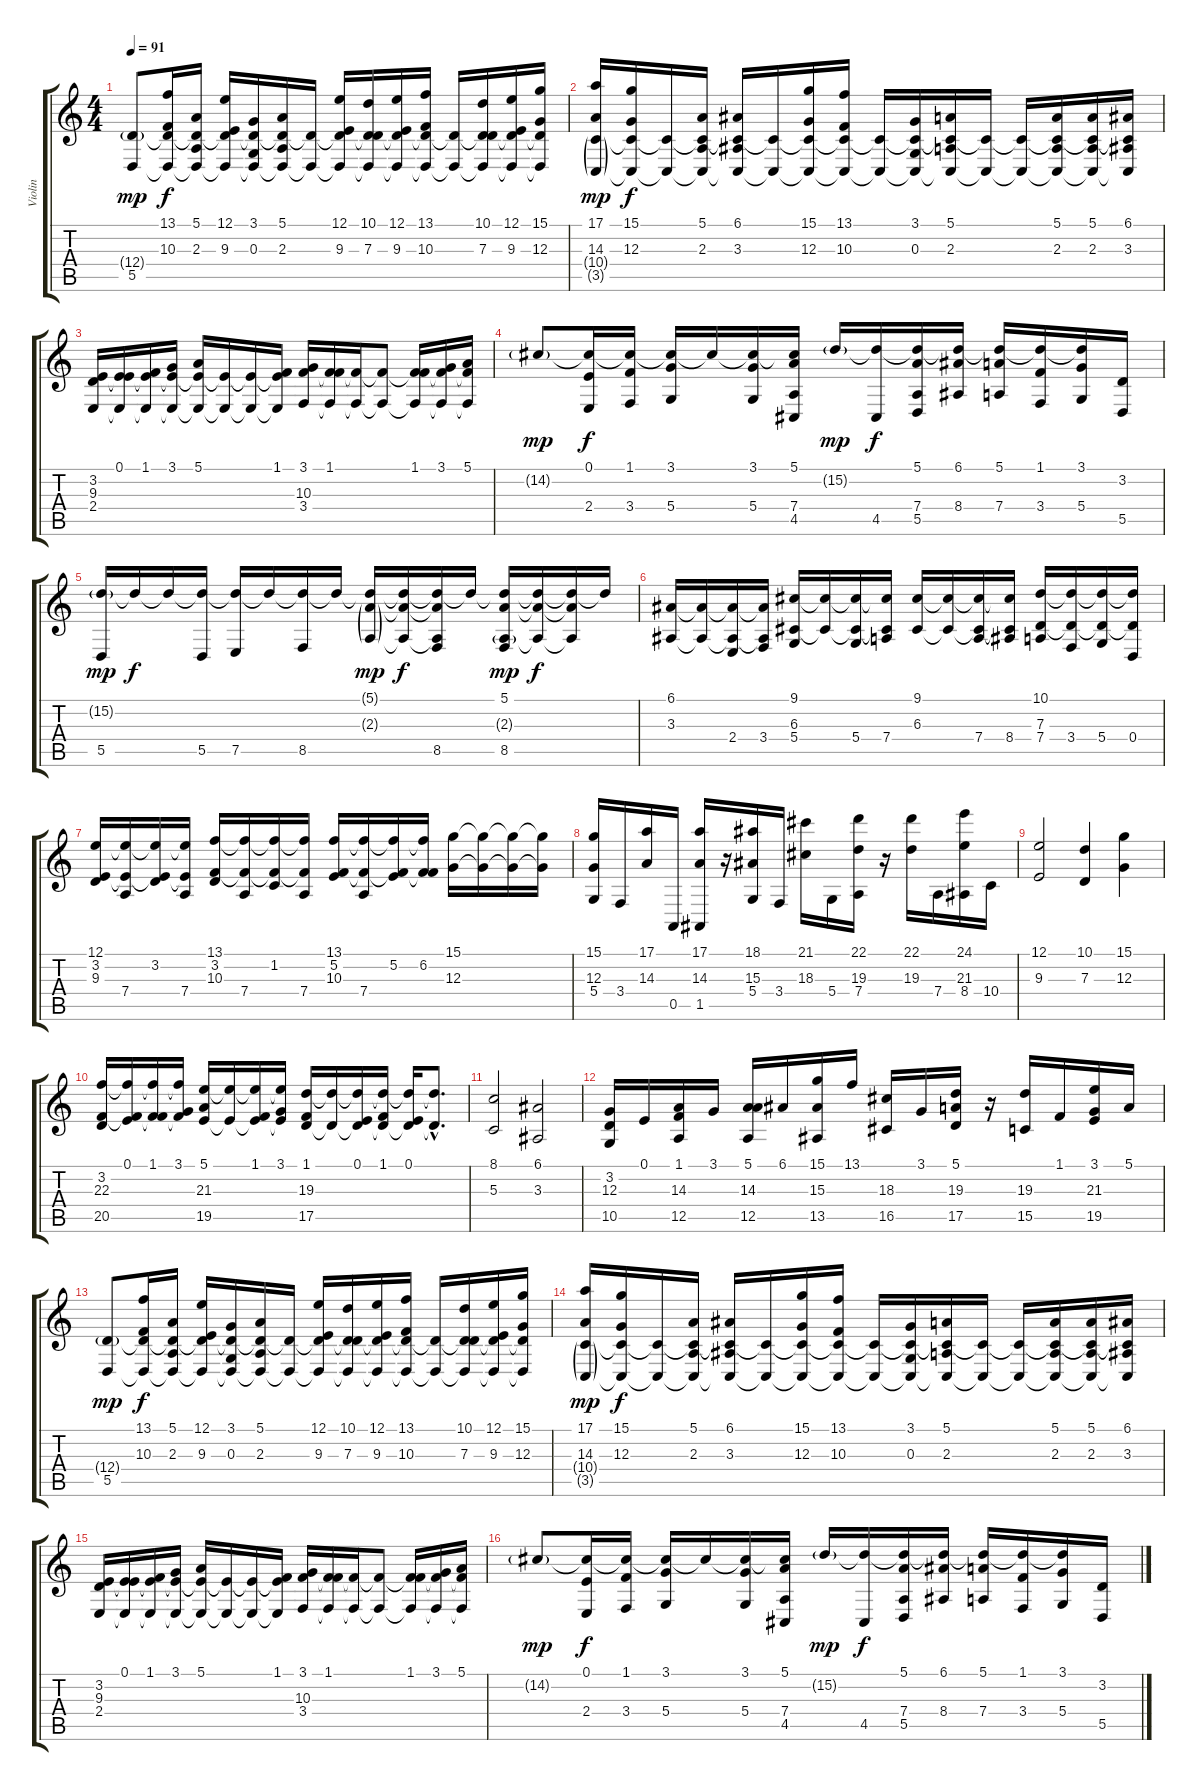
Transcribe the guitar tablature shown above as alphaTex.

\track ("Violin" "Violin") {instrument violin}
\staff {score tabs}
\tuning (E4 B3 G3 D3 A2 E2) {hide}
\ts (4 4)
\tempo 91
\clef g2
\ks c
(12.4{g} 5.5).8{dy mp} (13.1 10.3 12.4{t} 5.5{t}).16{dy f} (5.1 2.3 12.4{t} 5.5{t}).16 (12.1 9.3 12.4{t} 5.5{t}).16 (3.1 0.3 12.4{t} 5.5{t}).16 (5.1 2.3 12.4{t} 5.5{t}).16 (12.4{t} 5.5{t}).16 (12.1 9.3 12.4{t} 5.5{t}).16 (10.1 7.3 12.4{t} 5.5{t}).16 (12.1 9.3 12.4{t} 5.5{t}).16 (13.1 10.3 12.4{t} 5.5{t}).16 (12.4{t} 5.5{t}).16 (10.1 7.3 12.4{t} 5.5{t}).16 (12.1 9.3 12.4{t} 5.5{t}).16 (15.1 12.3 12.4{t} 5.5{t}).16 |
(17.1 14.3 10.4{g} 3.5{g}).16{dy mp} (15.1 12.3 10.4{t} 3.5{t}).16{dy f} (10.4{t} 3.5{t}).16 (5.1 2.3 10.4{t} 3.5{t}).16 (6.1 3.3 10.4{t} 3.5{t}).16 (10.4{t} 3.5{t}).16 (15.1 12.3 10.4{t} 3.5{t}).16 (13.1 10.3 10.4{t} 3.5{t}).16 (10.4{t} 3.5{t}).16 (3.1 0.3 10.4{t} 3.5{t}).16 (5.1 2.3 10.4{t} 3.5{t}).16 (10.4{t} 3.5{t}).16 (10.4{t} 3.5{t}).16 (5.1 2.3 10.4{t} 3.5{t}).16 (5.1 2.3 10.4{t} 3.5{t}).16 (6.1 3.3 10.4{t} 3.5{t}).16 |
(3.2 9.3 2.4).16 (0.1 9.3{t} 2.4{t}).16 (1.1 9.3{t} 2.4{t}).16 (3.1 9.3{t} 2.4{t}).16 (5.1 9.3{t} 2.4{t}).16 (9.3{t} 2.4{t}).16 (9.3{t} 2.4{t}).16 (1.1 9.3{t} 2.4{t}).16 (3.1 10.3 3.4).16 (1.1 10.3{t} 3.4{t}).16 (10.3{t} 3.4{t}).16 (10.3{t} 3.4{t}).8 (1.1 10.3{t} 3.4{t}).16 (3.1 10.3{t} 3.4{t}).16 (5.1 10.3{t} 3.4{t}).16 |
14.2{g}.8{dy mp} (0.1 14.2{t} 2.4).16{dy f} (1.1 14.2{t} 3.4).16 (3.1 14.2{t} 5.4).16 14.2{t}.16 (3.1 14.2{t} 5.4).16 (5.1 14.2{t} 7.4 4.5).16 15.2{g}.16{dy mp} (15.2{t} 4.5).16{dy f} (5.1 15.2{t} 7.4 5.5).16 (6.1 15.2{t} 8.4).16 (5.1 15.2{t} 7.4).16 (1.1 15.2{t} 3.4).16 (3.1 15.2{t} 5.4).16 (3.2 5.5).16 |
(15.2{g} 5.5).16{dy mp} 15.2{t}.16{dy f} 15.2{t}.16 (15.2{t} 5.5).16 (15.2{t} 7.5).16 15.2{t}.16 (15.2{t} 8.5).16 15.2{t}.16 (5.1{g} 15.2{t} 2.3{g}).16{dy mp} (5.1{t} 15.2{t} 2.3{t}).16{dy f} (5.1{t} 15.2{t} 2.3{t} 8.5).16 15.2{t}.16 (5.1 15.2{t} 2.3{g} 8.5).16{dy mp} (5.1{t} 15.2{t} 2.3{t}).16{dy f} (5.1{t} 15.2{t} 2.3{t}).16 15.2{t}.16 |
(6.1 3.3).16 (6.1{t} 3.3{t}).16 (6.1{t} 3.3{t} 2.4).16 (6.1{t} 3.3{t} 3.4).16 (9.1 6.3 5.4).16 (9.1{t} 6.3{t}).16 (9.1{t} 6.3{t} 5.4).16 (9.1{t} 6.3{t} 7.4).16 (9.1 6.3).16 (9.1{t} 6.3{t}).16 (9.1{t} 6.3{t} 7.4).16 (9.1{t} 6.3{t} 8.4).16 (10.1 7.3 7.4).16 (10.1{t} 7.3{t} 3.4).16 (10.1{t} 7.3{t} 5.4).16 (10.1{t} 7.3{t} 0.4).16 |
(12.1 3.2 9.3).16 (12.1{t} 9.3{t} 7.4).16 (12.1{t} 3.2 9.3{t}).16 (12.1{t} 9.3{t} 7.4).16 (13.1 3.2 10.3).16 (13.1{t} 10.3{t} 7.4).16 (13.1{t} 1.2 10.3{t}).16 (13.1{t} 10.3{t} 7.4).16 (13.1 5.2 10.3).16 (13.1{t} 10.3{t} 7.4).16 (13.1{t} 5.2 10.3{t}).16 (13.1{t} 6.2 10.3{t}).16 (15.1 12.3).16 (15.1{t} 12.3{t}).16 (15.1{t} 12.3{t}).16 (15.1{t} 12.3{t}).16 |
(15.1 12.3 5.4).16 3.4.16 (17.1 14.3).16 0.5.16 (17.1 14.3 1.5).16 r.16 (18.1 15.3 5.4).16 3.4.16 (21.1 18.3).16 5.4.16 (22.1 19.3 7.4).16 r.16 (22.1 19.3).16 7.4.16 (24.1 21.3 8.4).16 10.4.16 |
(12.1 9.3).2{volume 12} (10.1 7.3).4 (15.1 12.3).4 |
(3.2 22.3 20.5).16 (0.1 22.3{t} 20.5{t}).16 (1.1 22.3{t} 20.5{t}).16 (3.1 22.3{t} 20.5{t}).16 (5.1 21.3 19.5).16 (21.3{t} 19.5{t}).16 (1.1 21.3{t} 19.5{t}).16 (3.1 21.3{t} 19.5{t}).16 (1.1 19.3 17.5).16 (19.3{t} 17.5{t}).16 (0.1 19.3{t} 17.5{t}).16 (1.1 19.3{t} 17.5{t}).16 (0.1 19.3{t} 17.5{t}).16 (19.3{hac t} 17.5{hac t}).8{d} |
(8.1 5.3).2{volume 8} (6.1 3.3).2 |
(3.2 12.3 10.5).16 0.1.16 (1.1 14.3 12.5).16 3.1.16 (5.1 14.3 12.5).16 6.1.16 (15.1 15.3 13.5).16 13.1.16 (18.3 16.5).16 3.1.16 (5.1 19.3 17.5).16 r.16 (19.3 15.5).16 1.1.16 (3.1 21.3 19.5).16 5.1.16 |
(12.4{g} 5.5).8{dy mp volume 6} (13.1 10.3 12.4{t} 5.5{t}).16{dy f} (5.1 2.3 12.4{t} 5.5{t}).16 (12.1 9.3 12.4{t} 5.5{t}).16 (3.1 0.3 12.4{t} 5.5{t}).16 (5.1 2.3 12.4{t} 5.5{t}).16 (12.4{t} 5.5{t}).16 (12.1 9.3 12.4{t} 5.5{t}).16 (10.1 7.3 12.4{t} 5.5{t}).16 (12.1 9.3 12.4{t} 5.5{t}).16 (13.1 10.3 12.4{t} 5.5{t}).16 (12.4{t} 5.5{t}).16 (10.1 7.3 12.4{t} 5.5{t}).16 (12.1 9.3 12.4{t} 5.5{t}).16 (15.1 12.3 12.4{t} 5.5{t}).16 |
(17.1 14.3 10.4{g} 3.5{g}).16{dy mp} (15.1 12.3 10.4{t} 3.5{t}).16{dy f} (10.4{t} 3.5{t}).16 (5.1 2.3 10.4{t} 3.5{t}).16 (6.1 3.3 10.4{t} 3.5{t}).16 (10.4{t} 3.5{t}).16 (15.1 12.3 10.4{t} 3.5{t}).16 (13.1 10.3 10.4{t} 3.5{t}).16 (10.4{t} 3.5{t}).16 (3.1 0.3 10.4{t} 3.5{t}).16 (5.1 2.3 10.4{t} 3.5{t}).16 (10.4{t} 3.5{t}).16 (10.4{t} 3.5{t}).16 (5.1 2.3 10.4{t} 3.5{t}).16 (5.1 2.3 10.4{t} 3.5{t}).16 (6.1 3.3 10.4{t} 3.5{t}).16 |
(3.2 9.3 2.4).16{volume 4} (0.1 9.3{t} 2.4{t}).16 (1.1 9.3{t} 2.4{t}).16 (3.1 9.3{t} 2.4{t}).16 (5.1 9.3{t} 2.4{t}).16 (9.3{t} 2.4{t}).16 (9.3{t} 2.4{t}).16 (1.1 9.3{t} 2.4{t}).16 (3.1 10.3 3.4).16 (1.1 10.3{t} 3.4{t}).16 (10.3{t} 3.4{t}).16 (10.3{t} 3.4{t}).8 (1.1 10.3{t} 3.4{t}).16 (3.1 10.3{t} 3.4{t}).16 (5.1 10.3{t} 3.4{t}).16 |
14.2{g}.8{dy mp} (0.1 14.2{t} 2.4).16{dy f} (1.1 14.2{t} 3.4).16 (3.1 14.2{t} 5.4).16 14.2{t}.16 (3.1 14.2{t} 5.4).16 (5.1 14.2{t} 7.4 4.5).16 15.2{g}.16{dy mp} (15.2{t} 4.5).16{dy f} (5.1 15.2{t} 7.4 5.5).16 (6.1 15.2{t} 8.4).16 (5.1 15.2{t} 7.4).16 (1.1 15.2{t} 3.4).16 (3.1 15.2{t} 5.4).16 (3.2 5.5).16
